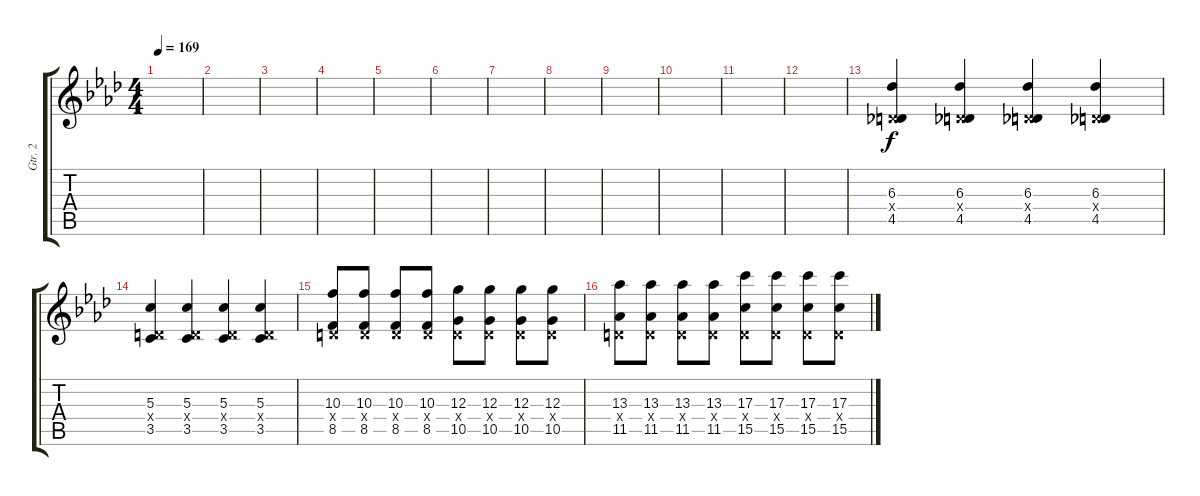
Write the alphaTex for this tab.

\track ("Gtr. 2" "Gtr. 2") {instrument distortionguitar}
\staff {score tabs}
\tuning (E4 B3 G3 D3 A2 E2) {hide}
\ts (4 4)
\tempo 169
\clef g2
\ks fminor
|
|
|
|
|
|
|
|
|
|
|
|
(6.3 0.4{x} 4.5).4 (6.3 0.4{x} 4.5).4 (6.3 0.4{x} 4.5).4 (6.3 0.4{x} 4.5).4 |
(5.3 0.4{x} 3.5).4 (5.3 0.4{x} 3.5).4 (5.3 0.4{x} 3.5).4 (5.3 0.4{x} 3.5).4 |
(10.3 0.4{x} 8.5).8 (10.3 0.4{x} 8.5).8 (10.3 0.4{x} 8.5).8 (10.3 0.4{x} 8.5).8 (12.3 0.4{x} 10.5).8 (12.3 0.4{x} 10.5).8 (12.3 0.4{x} 10.5).8 (12.3 0.4{x} 10.5).8 |
(13.3 0.4{x} 11.5).8 (13.3 0.4{x} 11.5).8 (13.3 0.4{x} 11.5).8 (13.3 0.4{x} 11.5).8 (17.3 0.4{x} 15.5).8 (17.3 0.4{x} 15.5).8 (17.3 0.4{x} 15.5).8 (17.3 0.4{x} 15.5).8
